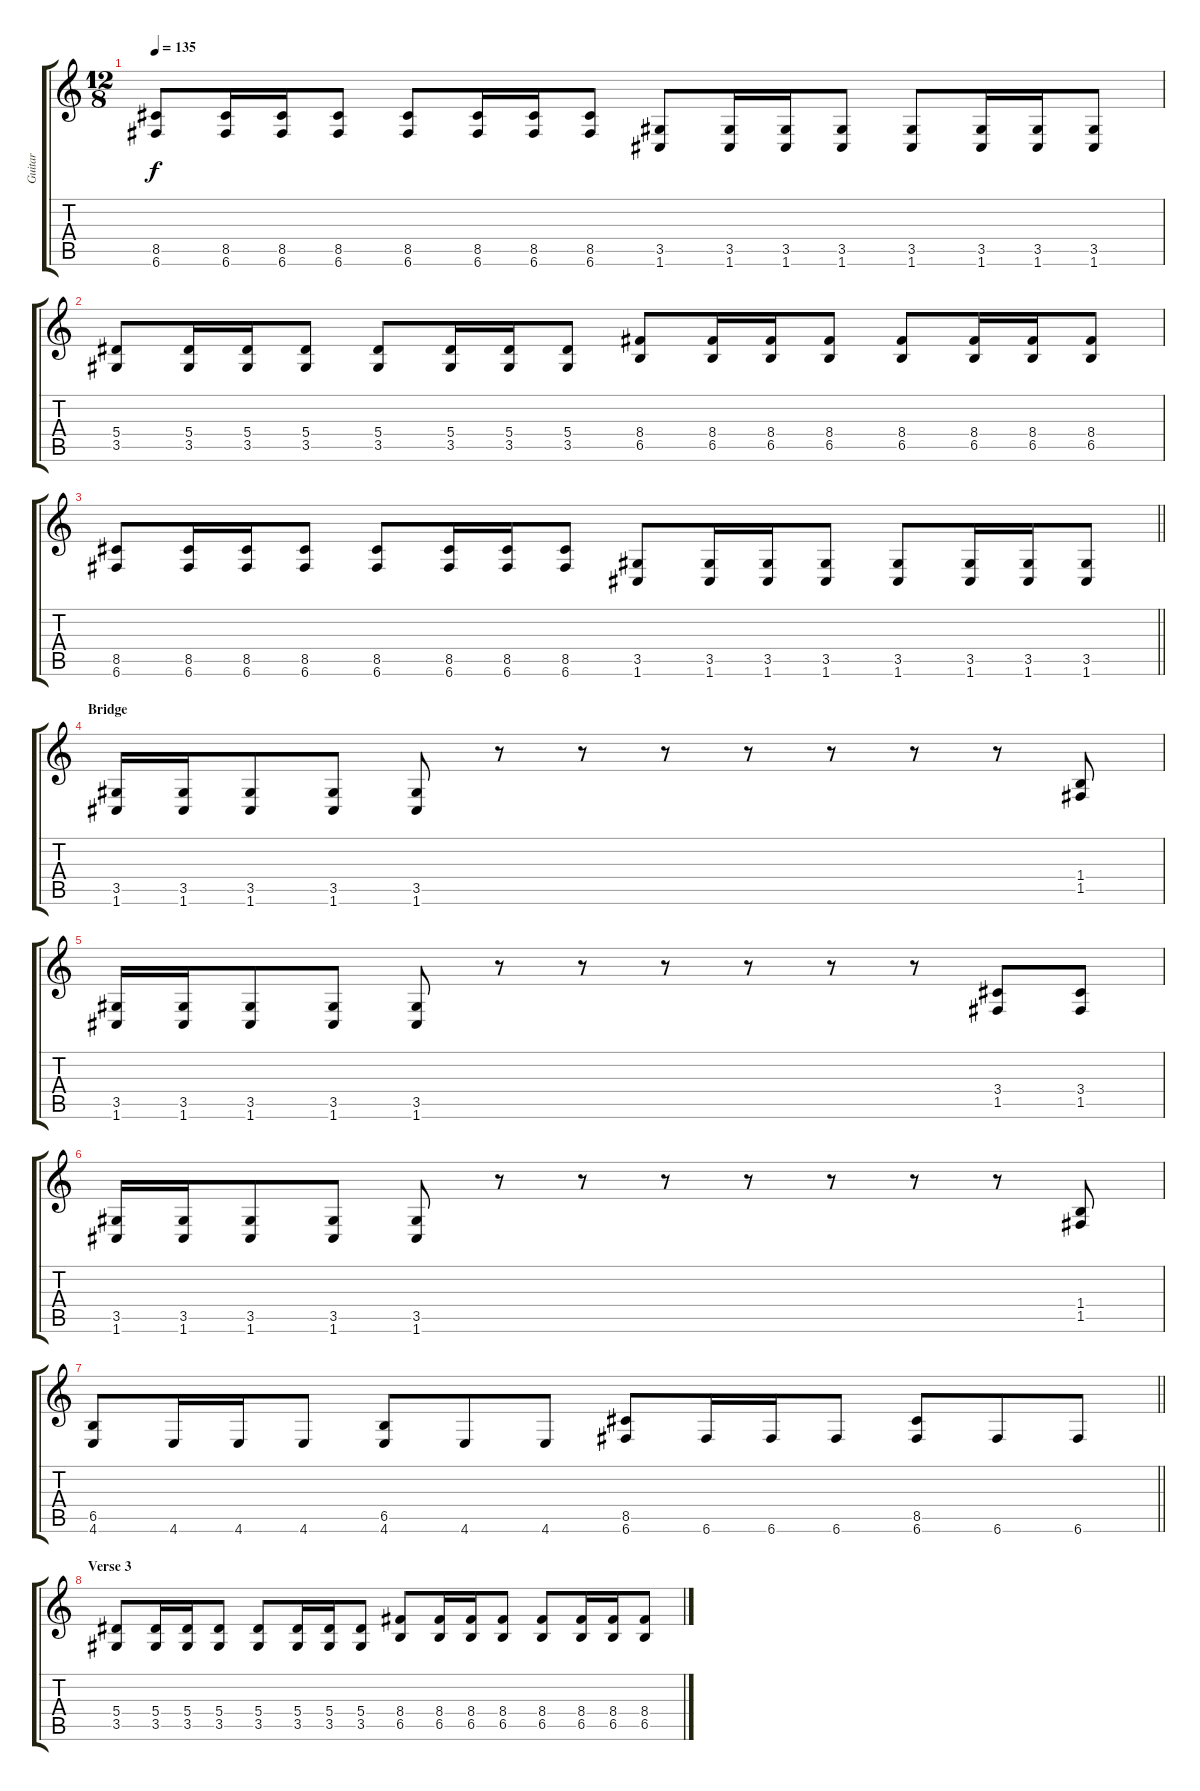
\track ("Guitar" "Guitar") {instrument distortionguitar}
\staff {score tabs}
\tuning (C4 G3 Eb3 Bb2 F2 C2) {hide}
\ts (12 8)
\tempo 135
\clef g2
\ks c
(8.5 6.6).8{dy f} (8.5 6.6).16 (8.5 6.6).16 (8.5 6.6).8 (8.5 6.6).8 (8.5 6.6).16 (8.5 6.6).16 (8.5 6.6).8 (3.5 1.6).8 (3.5 1.6).16 (3.5 1.6).16 (3.5 1.6).8 (3.5 1.6).8 (3.5 1.6).16 (3.5 1.6).16 (3.5 1.6).8 |
(5.4 3.5).8 (5.4 3.5).16 (5.4 3.5).16 (5.4 3.5).8 (5.4 3.5).8 (5.4 3.5).16 (5.4 3.5).16 (5.4 3.5).8 (8.4 6.5).8 (8.4 6.5).16 (8.4 6.5).16 (8.4 6.5).8 (8.4 6.5).8 (8.4 6.5).16 (8.4 6.5).16 (8.4 6.5).8 |
\barLineRight lightlight
(8.5 6.6).8 (8.5 6.6).16 (8.5 6.6).16 (8.5 6.6).8 (8.5 6.6).8 (8.5 6.6).16 (8.5 6.6).16 (8.5 6.6).8 (3.5 1.6).8 (3.5 1.6).16 (3.5 1.6).16 (3.5 1.6).8 (3.5 1.6).8 (3.5 1.6).16 (3.5 1.6).16 (3.5 1.6).8 |
\section ("" "Bridge")
(3.5 1.6).16 (3.5 1.6).16 (3.5 1.6).8 (3.5 1.6).8 (3.5 1.6).8 r.8 r.8 r.8 r.8 r.8 r.8 r.8 (1.4 1.5).8 |
(3.5 1.6).16 (3.5 1.6).16 (3.5 1.6).8 (3.5 1.6).8 (3.5 1.6).8 r.8 r.8 r.8 r.8 r.8 r.8 (3.4 1.5).8 (3.4 1.5).8 |
(3.5 1.6).16 (3.5 1.6).16 (3.5 1.6).8 (3.5 1.6).8 (3.5 1.6).8 r.8 r.8 r.8 r.8 r.8 r.8 r.8 (1.4 1.5).8 |
\barLineRight lightlight
(6.5 4.6).8 4.6.16 4.6.16 4.6.8 (6.5 4.6).8 4.6.8 4.6.8 (8.5 6.6).8 6.6.16 6.6.16 6.6.8 (8.5 6.6).8 6.6.8 6.6.8 |
\section ("" "Verse 3")
(5.4 3.5).8 (5.4 3.5).16 (5.4 3.5).16 (5.4 3.5).8 (5.4 3.5).8 (5.4 3.5).16 (5.4 3.5).16 (5.4 3.5).8 (8.4 6.5).8 (8.4 6.5).16 (8.4 6.5).16 (8.4 6.5).8 (8.4 6.5).8 (8.4 6.5).16 (8.4 6.5).16 (8.4 6.5).8
